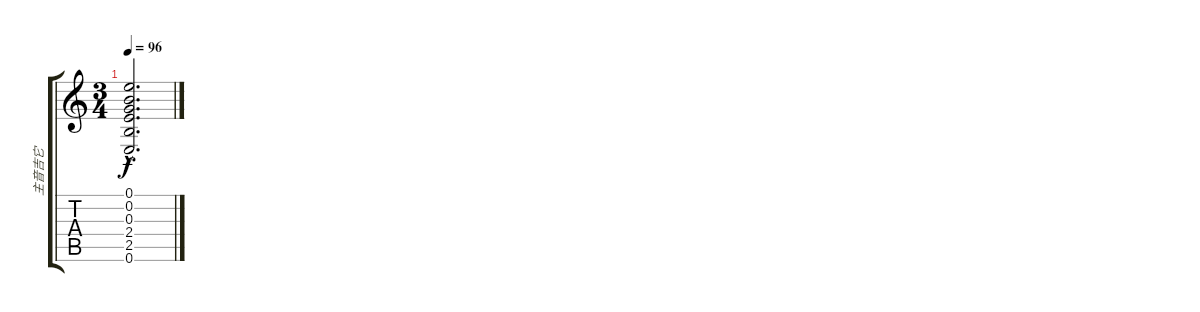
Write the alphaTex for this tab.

\track ("主音吉它" "主音吉它") {instrument acousticguitarnylon}
\staff {score tabs}
\tuning (E4 B3 G3 D3 A2 E2) {hide}
\ts (3 4)
\tempo 96
\clef g2
\ks c
(0.1{hac t} 0.2{hac t} 0.3{hac t} 2.4{hac t} 2.5{hac t} 0.6{hac t}).2{d dy f}
